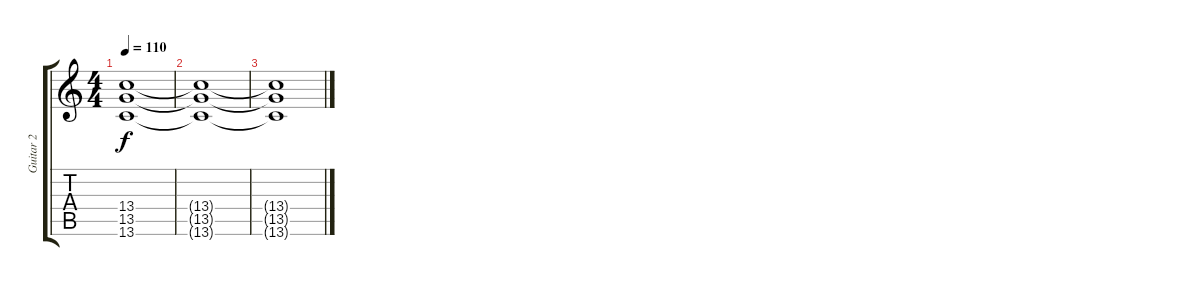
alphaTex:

\track ("Guitar 2" "Guitar 2") {instrument distortionguitar}
\staff {score tabs}
\tuning (Db4 Ab3 E3 B2 Gb2 B1) {hide}
\ts (4 4)
\tempo 110
\clef g2
\ks c
(13.4{t} 13.5{t} 13.6{t}).1{dy f} |
(13.4{t} 13.5{t} 13.6{t}).1 |
(13.4{t} 13.5{t} 13.6{t}).1
